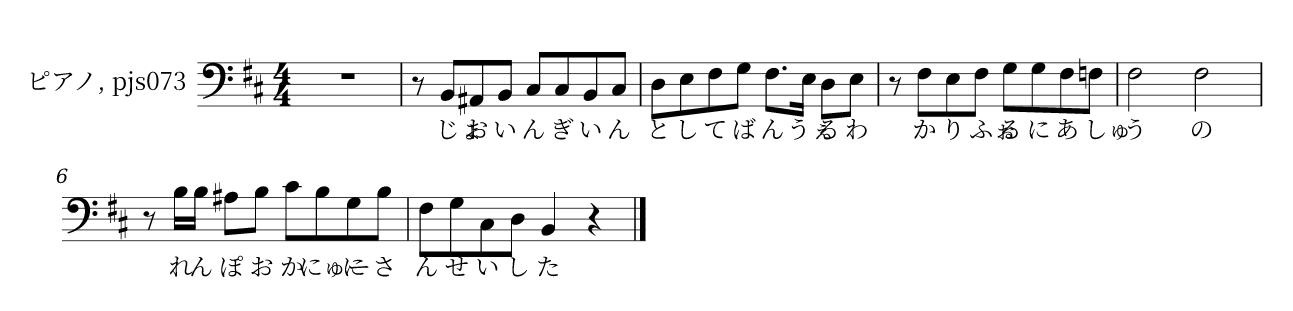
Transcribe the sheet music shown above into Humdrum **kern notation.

**kern	**text
*part1	*part1
*staff1	*staff1
*I"ピアノ, pjs073	*
*clefF4	*
*k[f#c#]	*
*M4/4	*
*MM120	*
=1	=1
1r	.
=2	=2
8r	.
!	!LO:LY:b
8BB/L	じょ
!	!LO:LY:b
8AA#X/	お
!	!LO:LY:b
8BB/J	い
!	!LO:LY:b
8C#/L	ん
!	!LO:LY:b
8C#/	ぎ
!	!LO:LY:b
8BB/	い
!	!LO:LY:b
8C#/J	ん
=3	=3
!	!LO:LY:b
8D\L	と
!	!LO:LY:b
8E\	し
!	!LO:LY:b
8F#\	て
!	!LO:LY:b
8G\J	ば
!	!LO:LY:b
8.F#\L	ん
!	!LO:LY:b
16E\Jk	うぇ
!	!LO:LY:b
8D\L	る
!	!LO:LY:b
8E\J	わ
=4	=4
8r	.
!	!LO:LY:b
8F#\L	か
!	!LO:LY:b
8E\	り
!	!LO:LY:b
8F#\J	ふぉ
!	!LO:LY:b
8G\L	る
!	!LO:LY:b
8G\	に
!	!LO:LY:b
8F#\	あ
!	!LO:LY:b
8Fn\J	しゅ
=5	=5
!	!LO:LY:b
2F#\	う
!	!LO:LY:b
2F#\	の
!!LO:LB:g=z
=6	=6
8r	.
!	!LO:LY:b
16B\LL	れ
!	!LO:LY:b
16B\JJ	ん
!	!LO:LY:b
8A#X\L	ぽ
!	!LO:LY:b
8B\J	お
!	!LO:LY:b
8c#\L	か
!	!LO:LY:b
8B\	にゅー
!	!LO:LY:b
8G\	に
!	!LO:LY:b
8B\J	さ
=7	=7
!	!LO:LY:b
8F#\L	ん
!	!LO:LY:b
8G\	せ
!	!LO:LY:b
8C#\	い
!	!LO:LY:b
8D\J	し
!	!LO:LY:b
4BB/	た
4r	.
==	==
*-	*-
